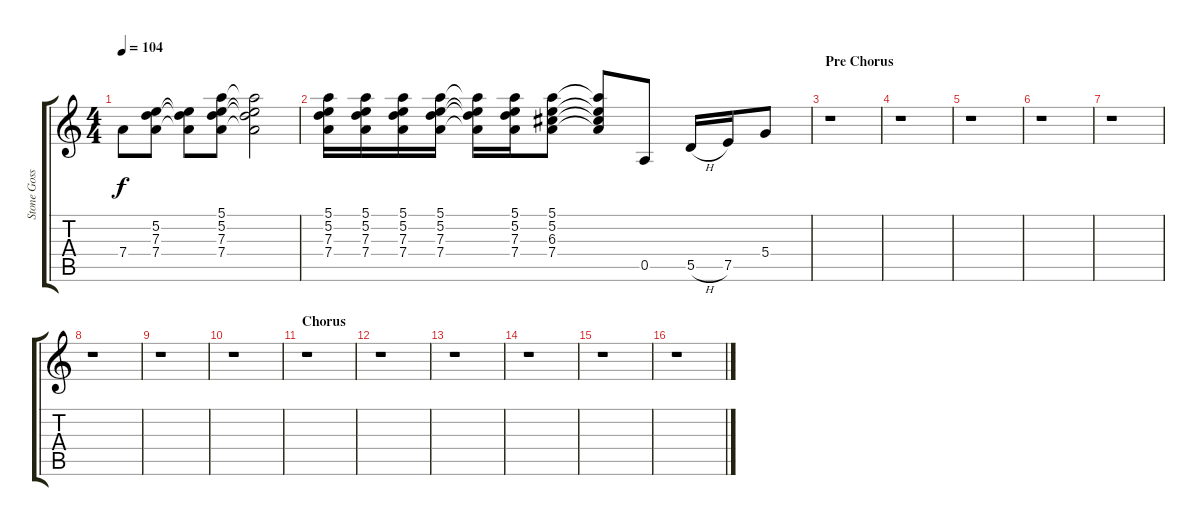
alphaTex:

\track ("Stone Gossard Gtr1" "Stone Goss") {instrument electricguitarclean}
\staff {score tabs}
\tuning (E4 B3 G3 D3 A2 E2) {hide}
\ts (4 4)
\tempo 104
\clef g2
\ks c
7.4.8{dy f} (5.2 7.3 7.4).8 (5.2{t} 7.3{t} 7.4{t}).8 (5.1 5.2 7.3 7.4).8 (5.1{t} 5.2{t} 7.3{t} 7.4{t}).2 |
(5.1 5.2 7.3 7.4).16 (5.1 5.2 7.3 7.4).16 (5.1 5.2 7.3 7.4).16 (5.1 5.2 7.3 7.4).16 (5.1{t} 5.2{t} 7.3{t} 7.4{t}).16 (5.1 5.2 7.3 7.4).16 (5.1 5.2 6.3 7.4).8 (5.1{t} 5.2{t} 6.3{t} 7.4{t}).8 0.5.8 5.5{h}.16 7.5.16 5.4.8 |
\section ("" "Pre Chorus")
r.1 |
r.1 |
r.1 |
r.1 |
r.1 |
r.1 |
r.1 |
r.1 |
\section ("" "Chorus")
r.1 |
r.1 |
r.1 |
r.1 |
r.1 |
r.1
